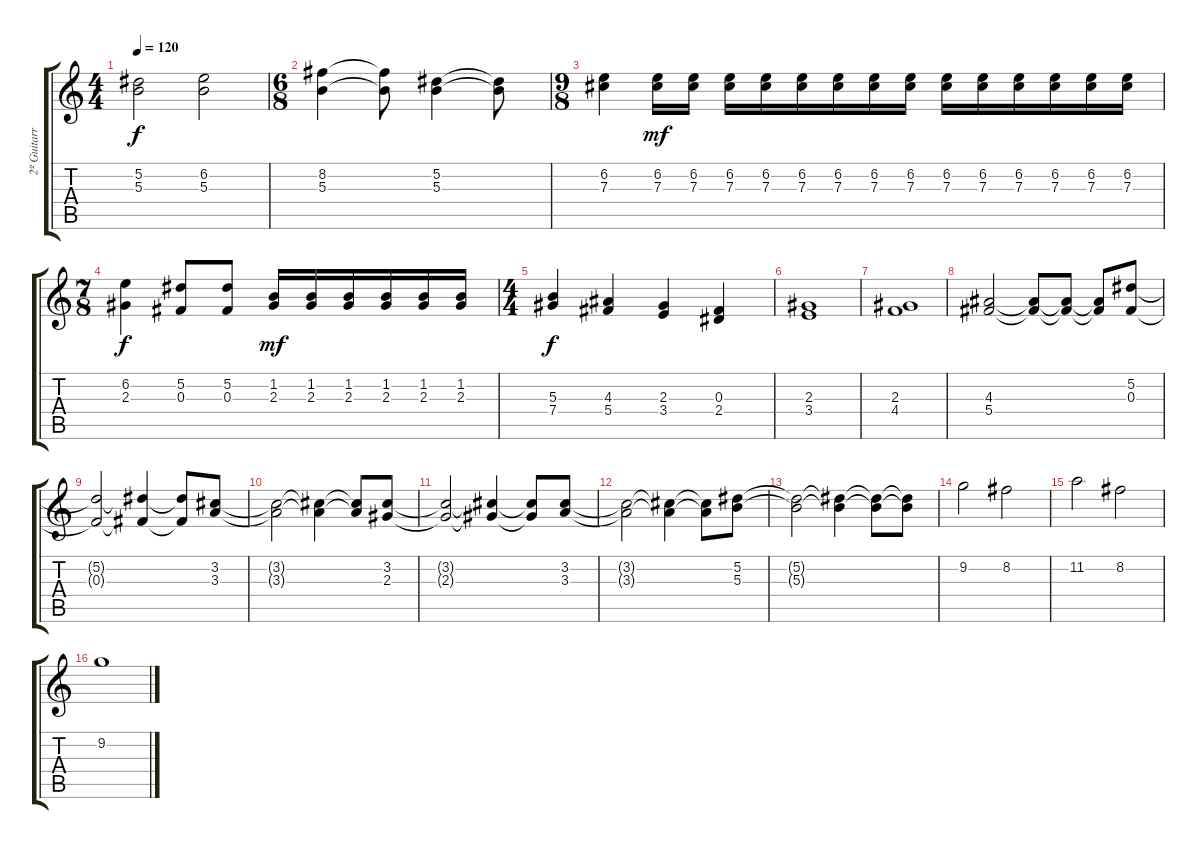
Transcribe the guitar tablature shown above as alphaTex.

\track ("2º Guitarra (Lead)" "2º Guitarr") {instrument overdrivenguitar}
\staff {score tabs}
\tuning (Eb4 Bb3 Gb3 Db3 Ab2 Eb2) {hide}
\ts (4 4)
\tempo 120
\clef g2
\ks c
(5.2 5.3).2{dy f} (6.2 5.3).2 |
\ts (6 8)
(8.2 5.3).4 (8.2{t} 5.3{t}).8 (5.2 5.3).4 (5.2{t} 5.3{t}).8 |
\ts (9 8)
(6.2 7.3).4 (6.2 7.3).16{dy mf} (6.2 7.3).16 (6.2 7.3).16 (6.2 7.3).16 (6.2 7.3).16 (6.2 7.3).16 (6.2 7.3).16 (6.2 7.3).16 (6.2 7.3).16 (6.2 7.3).16 (6.2 7.3).16 (6.2 7.3).16 (6.2 7.3).16 (6.2 7.3).16 |
\ts (7 8)
(6.2 2.3).4{dy f} (5.2 0.3).8 (5.2 0.3).8 (1.2 2.3).16{dy mf} (1.2 2.3).16 (1.2 2.3).16 (1.2 2.3).16 (1.2 2.3).16 (1.2 2.3).16 |
\ts (4 4)
(5.3 7.4).4{dy f} (4.3 5.4).4 (2.3 3.4).4 (0.3 2.4).4 |
(2.3 3.4).1 |
(2.3 4.4).1 |
(4.3 5.4).2 (4.3{t} 5.4{t}).8 (4.3{t} 5.4{t}).8 (4.3{t} 5.4{t}).8 (5.2 0.3).8 |
(5.2{t} 0.3{t}).2 (5.2{t} 0.3{t}).4 (5.2{t} 0.3{t}).8 (3.2 3.3).8 |
(3.2{t} 3.3{t}).2 (3.2{t} 3.3{t}).4 (3.2{t} 3.3{t}).8 (3.2 2.3).8 |
(3.2{t} 2.3{t}).2 (3.2{t} 2.3{t}).4 (3.2{t} 2.3{t}).8 (3.2 3.3).8 |
(3.2{t} 3.3{t}).2 (3.2{t} 3.3{t}).4 (3.2{t} 3.3{t}).8 (5.2 5.3).8 |
(5.2{t} 5.3{t}).2 (5.2{t} 5.3{t}).4 (5.2{t} 5.3{t}).8 (5.2{t} 5.3{t}).8 |
9.2.2 8.2.2 |
11.2.2 8.2.2 |
9.2.1
